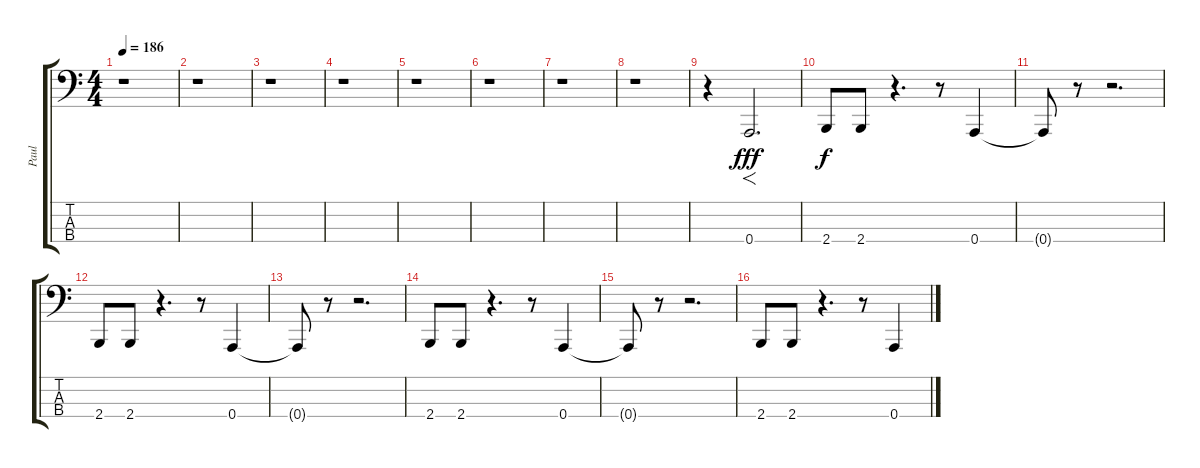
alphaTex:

\track ("Paul" "Paul") {instrument electricbasspick}
\staff {score tabs}
\tuning (D2 A1 E1 A0) {hide}
\ts (4 4)
\tempo 186
\clef f4
\ks c
r.1{dy f} |
r.1 |
r.1 |
r.1 |
r.1 |
r.1 |
r.1 |
r.1 |
r.4 0.4.2{f d dy fff} |
2.4.8{dy f} 2.4.8 r.4{d} r.8 0.4.4 |
0.4{t}.8 r.8 r.2{d} |
2.4.8 2.4.8 r.4{d} r.8 0.4.4 |
0.4{t}.8 r.8 r.2{d} |
2.4.8 2.4.8 r.4{d} r.8 0.4.4 |
0.4{t}.8 r.8 r.2{d} |
2.4.8 2.4.8 r.4{d} r.8 0.4.4
